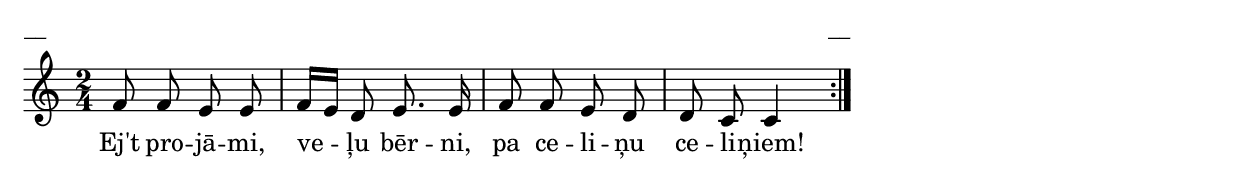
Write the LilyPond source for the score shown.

\version "2.13.16"
%\header {
%    title = "Ej't projāmi, veļu bērni",AA lapas, veļu laiks
%}
\paper {
line-width = 14\cm
left-margin = 0.4\cm
between-system-padding = 0.1\cm
between-system-space = 0.1\cm
}
\layout {
indent = #0
ragged-last = ##f
}

voiceA = \relative c' {
\clef "treble"
\key c \major
\repeat volta 2 {
\time 2/4
f8 f e e |
f16[ e] d8 e8. e16 |
f8 f e d |
d8 c c4 |
}
} 

lyricA = \lyricmode {
Ej't pro -- jā -- mi, ve -- ļu bēr -- ni, pa ce -- li -- ņu ce -- li -- ņiem!
} 

fullScore = <<
\new Staff {
<<
\new Voice = "voiceA" { \oneVoice \autoBeamOff \voiceA }
\lyricsto "voiceA" \new Lyrics \lyricA
>>
}
>>

\score {
\fullScore
\header { piece = "__" opus = "__" }
}
\markup { \with-color #(x11-color 'white) \sans \smaller "__" }
\score {
\unfoldRepeats
\fullScore
\midi {
\context { \Staff \remove "Staff_performer" }
\context { \Voice \consists "Staff_performer" }
}
}


